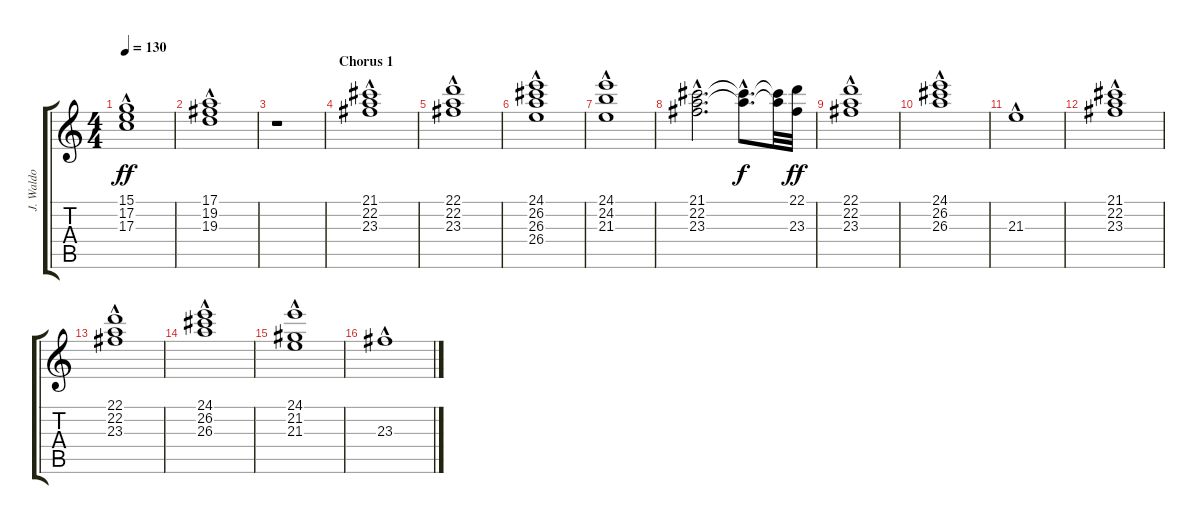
\track ("J. Waldo" "J. Waldo") {instrument rockorgan}
\staff {score tabs}
\tuning (E4 B3 G3 D3 A2 E2) {hide}
\ts (4 4)
\tempo 130
\clef g2
\ks c
(15.1{hac} 17.2{hac} 17.3).1{dy ff} |
(17.1 19.2{hac} 19.3{hac}).1 |
r.1 |
\section ("" "Chorus 1")
(21.1 22.2{hac} 23.3{hac}).1 |
(22.1 22.2{hac} 23.3{hac}).1 |
(24.1 26.2{hac} 26.3{hac} 26.4).1 |
(24.1 24.2{hac} 21.3{hac}).1 |
(21.1{hac} 22.2{hac} 23.3{hac}).2{d} (21.1{hac t} 22.2{hac t}).8{d dy f} (21.1{t} 22.2{t}).32 (22.1 23.3).32{dy ff} |
(22.1 22.2{hac} 23.3{hac}).1 |
(24.1 26.2{hac} 26.3{hac}).1 |
21.3{hac}.1 |
(21.1 22.2{hac} 23.3{hac}).1 |
(22.1 22.2{hac} 23.3{hac}).1 |
(24.1 26.2{hac} 26.3{hac}).1 |
(24.1 21.2{hac} 21.3{hac}).1 |
23.3{hac}.1
